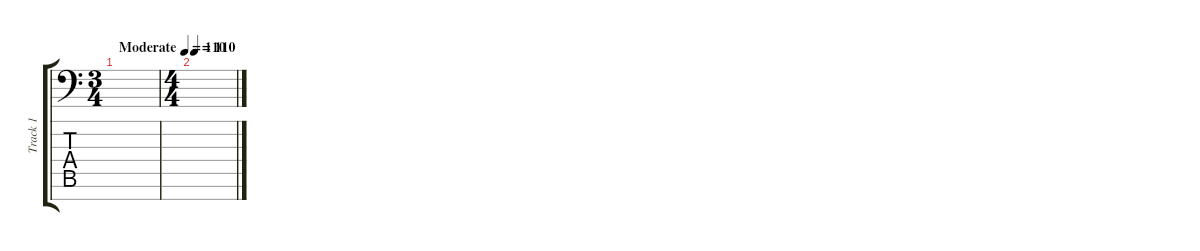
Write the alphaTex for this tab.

\track ("Track 1" "Track 1") {instrument overdrivenguitar}
\staff {score tabs}
\tuning (E4 B3 G3 D3 A2 E2 C-1) {hide}
\ts (3 4)
\tempo (110 "Moderate")
\clef f4
\ks c
|
\ts (4 4)
\tempo 110
